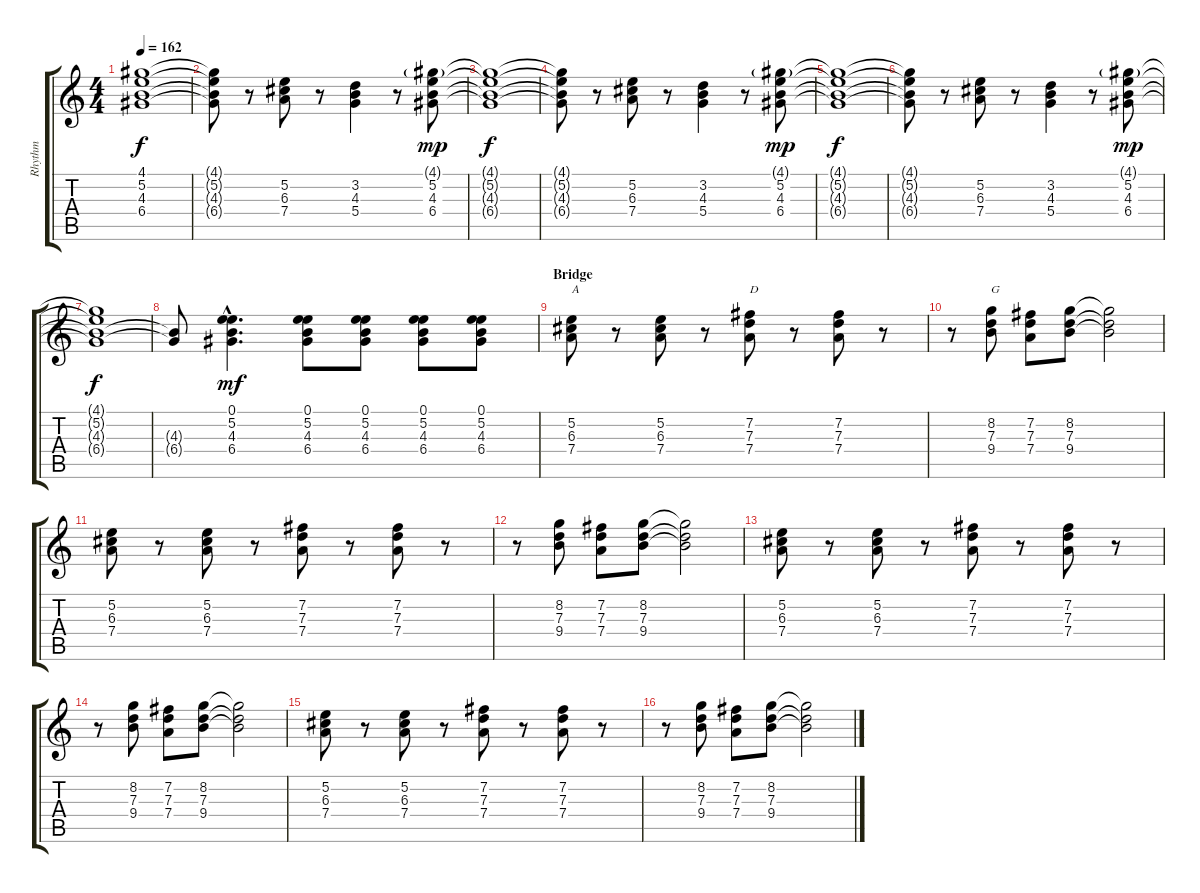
\track ("Rhythm" "Rhythm") {instrument electricguitarclean}
\staff {score tabs}
\tuning (E4 B3 G3 D3 A2 E2) {hide}
\ts (4 4)
\tempo 162
\clef g2
\ks c
(4.1{t} 5.2{t} 4.3{t} 6.4{t}).1{dy f} |
(4.1{t} 5.2{t} 4.3{t} 6.4{t}).8 r.8 (5.2 6.3 7.4).8 r.8 (3.2 4.3 5.4).4 r.8 (4.1{g} 5.2 4.3 6.4).8{dy mp} |
(4.1{t} 5.2{t} 4.3{t} 6.4{t}).1{dy f} |
(4.1{t} 5.2{t} 4.3{t} 6.4{t}).8 r.8 (5.2 6.3 7.4).8 r.8 (3.2 4.3 5.4).4 r.8 (4.1{g} 5.2 4.3 6.4).8{dy mp} |
(4.1{t} 5.2{t} 4.3{t} 6.4{t}).1{dy f} |
(4.1{t} 5.2{t} 4.3{t} 6.4{t}).8 r.8 (5.2 6.3 7.4).8 r.8 (3.2 4.3 5.4).4 r.8 (4.1{g} 5.2 4.3 6.4).8{dy mp} |
(4.1{t} 5.2{t} 4.3{t} 6.4{t}).1{dy f} |
(4.3{t} 6.4{t}).8 (0.1{hac} 5.2{hac} 4.3{hac} 6.4{hac}).4{d dy mf} (0.1 5.2 4.3 6.4).8 (0.1 5.2 4.3 6.4).8 (0.1 5.2 4.3 6.4).8 (0.1 5.2 4.3 6.4).8 |
\section ("" "Bridge")
(5.2 6.3 7.4).8{txt "A"} r.8 (5.2 6.3 7.4).8 r.8 (7.2 7.3 7.4).8{txt "D"} r.8 (7.2 7.3 7.4).8 r.8 |
r.8 (8.2 7.3 9.4).8{txt "G"} (7.2 7.3 7.4).8 (8.2 7.3 9.4).8 (8.2{t} 7.3{t} 9.4{t}).2 |
(5.2 6.3 7.4).8 r.8 (5.2 6.3 7.4).8 r.8 (7.2 7.3 7.4).8 r.8 (7.2 7.3 7.4).8 r.8 |
r.8 (8.2 7.3 9.4).8 (7.2 7.3 7.4).8 (8.2 7.3 9.4).8 (8.2{t} 7.3{t} 9.4{t}).2 |
(5.2 6.3 7.4).8 r.8 (5.2 6.3 7.4).8 r.8 (7.2 7.3 7.4).8 r.8 (7.2 7.3 7.4).8 r.8 |
r.8 (8.2 7.3 9.4).8 (7.2 7.3 7.4).8 (8.2 7.3 9.4).8 (8.2{t} 7.3{t} 9.4{t}).2 |
(5.2 6.3 7.4).8 r.8 (5.2 6.3 7.4).8 r.8 (7.2 7.3 7.4).8 r.8 (7.2 7.3 7.4).8 r.8 |
r.8 (8.2 7.3 9.4).8 (7.2 7.3 7.4).8 (8.2 7.3 9.4).8 (8.2{t} 7.3{t} 9.4{t}).2
